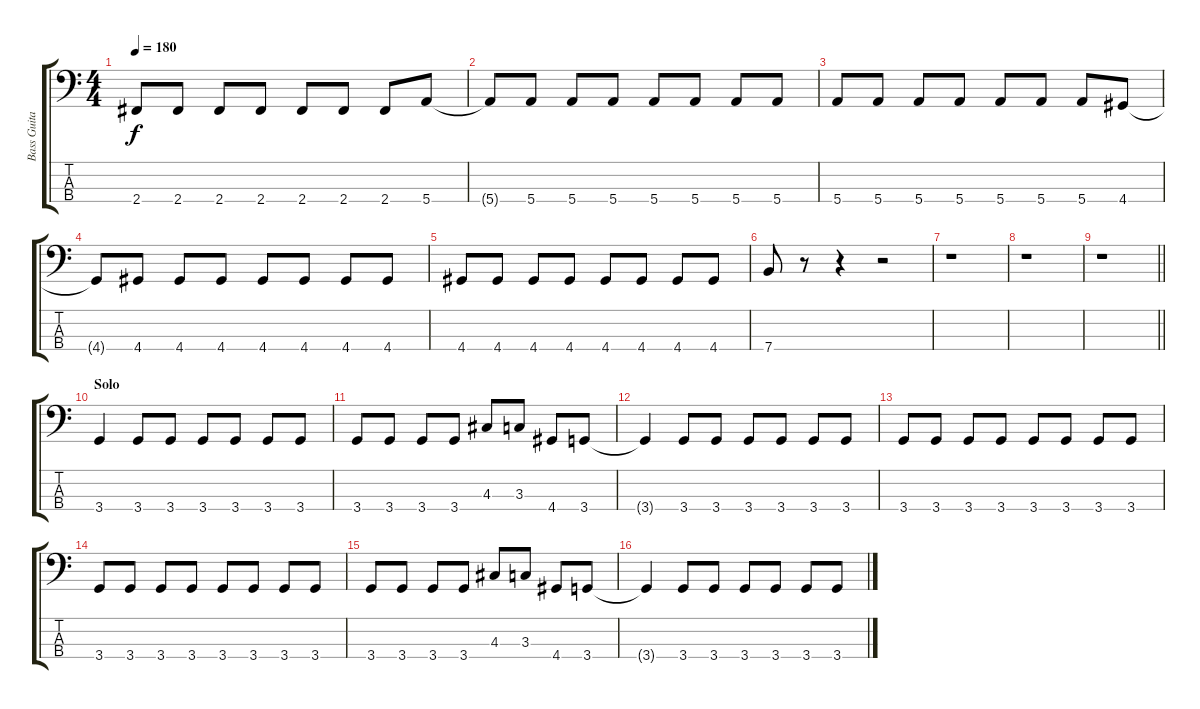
\track ("Bass Guitar" "Bass Guita") {instrument electricbassfinger}
\staff {score tabs}
\tuning (G2 D2 A1 E1) {hide}
\ts (4 4)
\tempo 180
\clef f4
\ks c
2.4.8{dy f} 2.4.8 2.4.8 2.4.8 2.4.8 2.4.8 2.4.8 5.4.8 |
5.4{t}.8 5.4.8 5.4.8 5.4.8 5.4.8 5.4.8 5.4.8 5.4.8 |
5.4.8 5.4.8 5.4.8 5.4.8 5.4.8 5.4.8 5.4.8 4.4.8 |
4.4{t}.8 4.4.8 4.4.8 4.4.8 4.4.8 4.4.8 4.4.8 4.4.8 |
4.4.8 4.4.8 4.4.8 4.4.8 4.4.8 4.4.8 4.4.8 4.4.8 |
7.4.8 r.8 r.4 r.2 |
r.1 |
r.1 |
\barLineRight lightlight
r.1 |
\section ("" "Solo")
3.4.4 3.4.8 3.4.8 3.4.8 3.4.8 3.4.8 3.4.8 |
3.4.8 3.4.8 3.4.8 3.4.8 4.3.8 3.3.8 4.4.8 3.4.8 |
3.4{t}.4 3.4.8 3.4.8 3.4.8 3.4.8 3.4.8 3.4.8 |
3.4.8 3.4.8 3.4.8 3.4.8 3.4.8 3.4.8 3.4.8 3.4.8 |
3.4.8 3.4.8 3.4.8 3.4.8 3.4.8 3.4.8 3.4.8 3.4.8 |
3.4.8 3.4.8 3.4.8 3.4.8 4.3.8 3.3.8 4.4.8 3.4.8 |
3.4{t}.4 3.4.8 3.4.8 3.4.8 3.4.8 3.4.8 3.4.8
